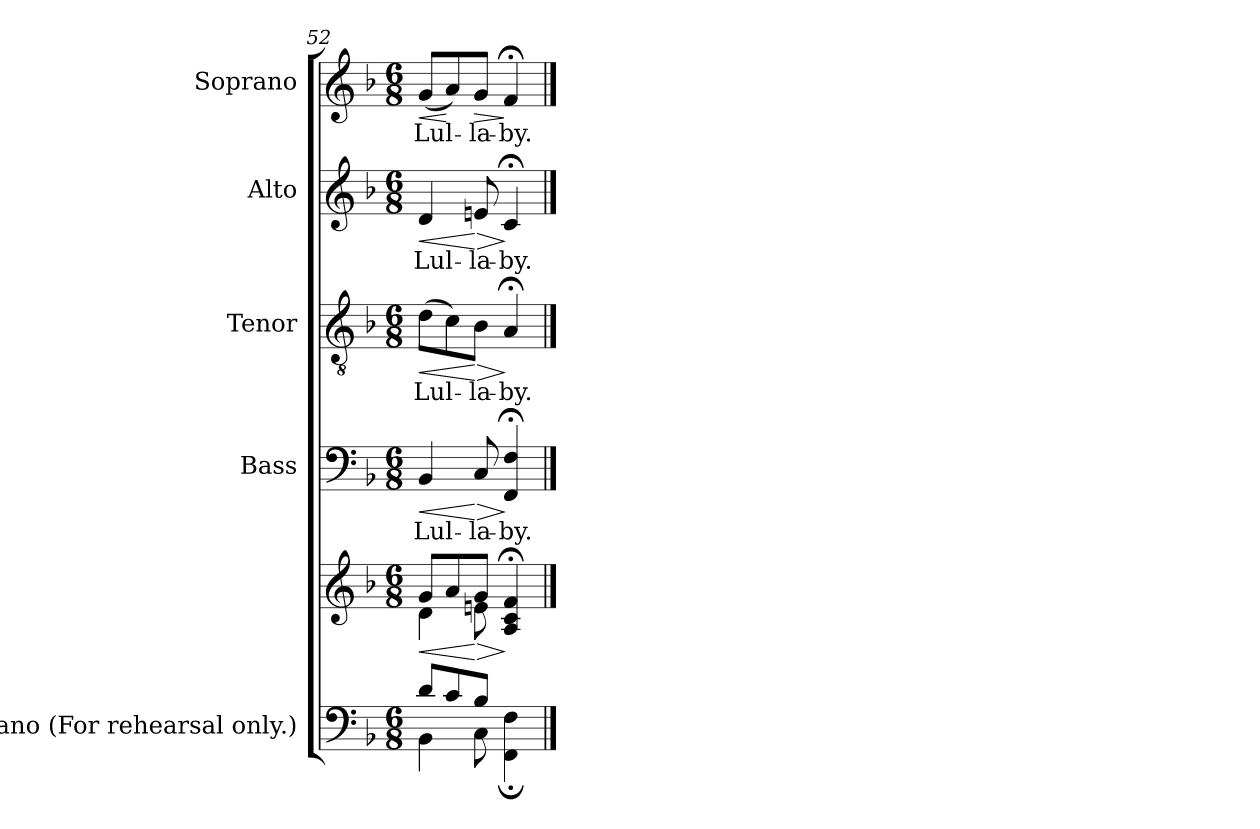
**kern	**kern	**dynam	**kern	**text	**dynam	**kern	**text	**dynam	**kern	**text	**dynam	**kern	**text	**dynam
*part5	*part5	*part5	*part4	*part4	*part4	*part3	*part3	*part3	*part2	*part2	*part2	*part1	*part1	*part1
*staff6	*staff5	*staff5/6	*staff4	*staff4	*staff4	*staff3	*staff3	*staff3	*staff2	*staff2	*staff2	*staff1	*staff1	*staff1
*I"Piano (For  rehearsal only.)	*	*	*I"Bass	*	*	*I"Tenor	*	*	*I"Alto	*	*	*I"Soprano	*	*
*I'Pno.	*	*	*I'B.	*	*	*I'T.	*	*	*I'A.	*	*	*I'S.	*	*
*clefF4	*clefG2	*	*clefF4	*	*	*clefGv2	*	*	*clefG2	*	*	*clefG2	*	*
*	*	*	*	*	*	*ITrd7c12	*	*	*	*	*	*	*	*
*k[b-]	*k[b-]	*	*k[b-]	*	*	*k[b-]	*	*	*k[b-]	*	*	*k[b-]	*	*
*F:	*F:	*	*F:	*	*	*F:	*	*	*F:	*	*	*F:	*	*
*M6/8	*M6/8	*	*M6/8	*	*	*M6/8	*	*	*M6/8	*	*	*M6/8	*	*
=52	=52	=52	=52	=52	=52	=52	=52	=52	=52	=52	=52	=52	=52	=52
*^	*	*	*	*	*	*	*	*	*	*	*	*	*	*
!	!	!	!LO:HP:b	!	!	!	!	!	!	!	!	!	!	!	!
*	*	*^	*	*	*	*	*	*	*	*	*	*	*	*	*
!	!	!	!	!	!	!LO:LY:b:color=#000000	!LO:HP:b	!	!	!	!	!	!	!	!	!
!	!	!	!	!	!	!	!	!	!LO:LY:b:color=#000000	!LO:HP:b	!	!	!	!	!	!
!	!	!	!	!	!	!	!	!	!	!	!	!LO:LY:b:color=#000000	!LO:HP:b	!	!	!
!	!	!	!	!	!	!	!	!	!	!	!	!	!	!	!LO:LY:b:color=#000000	!LO:HP:b
8di/L	4BB-i\	8gi/L	4di\	<	4BB-i/	Lul-	<	(8Di\L	Lul-	<	4di/	Lul-	<	(8gi/L	Lul-	<
8ci/	.	8ai/	.	.	.	.	.	8Ci\)	.	.	.	.	.	8ai/)	.	[
!	!	!	!	!LO:HP:n=1:b	!	!	!	!	!	!	!	!	!	!	!	!
!	!	!	!	!	!	!LO:LY:b:color=#000000	!LO:HP:n=1:b	!	!	!	!	!	!	!	!	!
!	!	!	!	!	!	!	!	!	!LO:LY:b:color=#000000	!LO:HP:n=1:b	!	!	!	!	!	!
!	!	!	!	!	!	!	!	!	!	!	!	!LO:LY:b:color=#000000	!LO:HP:n=1:b	!	!	!
!	!	!	!	!	!	!	!	!	!	!	!	!	!	!	!LO:LY:b:color=#000000	!LO:HP:b
8B-i/J	8Ci\	8gi/J	8eni\	[ >	8Ci/	-la-	[ >	8BB-i\J	-la-	[ >	8eni/	-la-	[ >	8gi/J	-la-	>
!	!	!	!	!	!	!LO:LY:b:color=#000000	!	!	!	!	!	!	!	!	!	!
!	!	!	!	!	!	!	!	!	!LO:LY:b:color=#000000	!	!	!	!	!	!	!
!	!	!	!	!	!	!	!	!	!	!	!	!LO:LY:b:color=#000000	!	!	!	!
!	!	!	!	!	!	!	!	!	!	!	!	!	!	!	!LO:LY:b:color=#000000	!
4ryy	4FFi\; 4Fi;	4Ai/; 4ci; 4fi;	4ryy	]	4FFi/; 4Fi;	-by.	]	4AA;i/	-by.	]	4c;i/	-by.	]	4f;i/	-by.	]
*v	*v	*	*	*	*	*	*	*	*	*	*	*	*	*	*	*
*	*v	*v	*	*	*	*	*	*	*	*	*	*	*	*	*
==	==	==	==	==	==	==	==	==	==	==	==	==	==	==
*-	*-	*-	*-	*-	*-	*-	*-	*-	*-	*-	*-	*-	*-	*-
